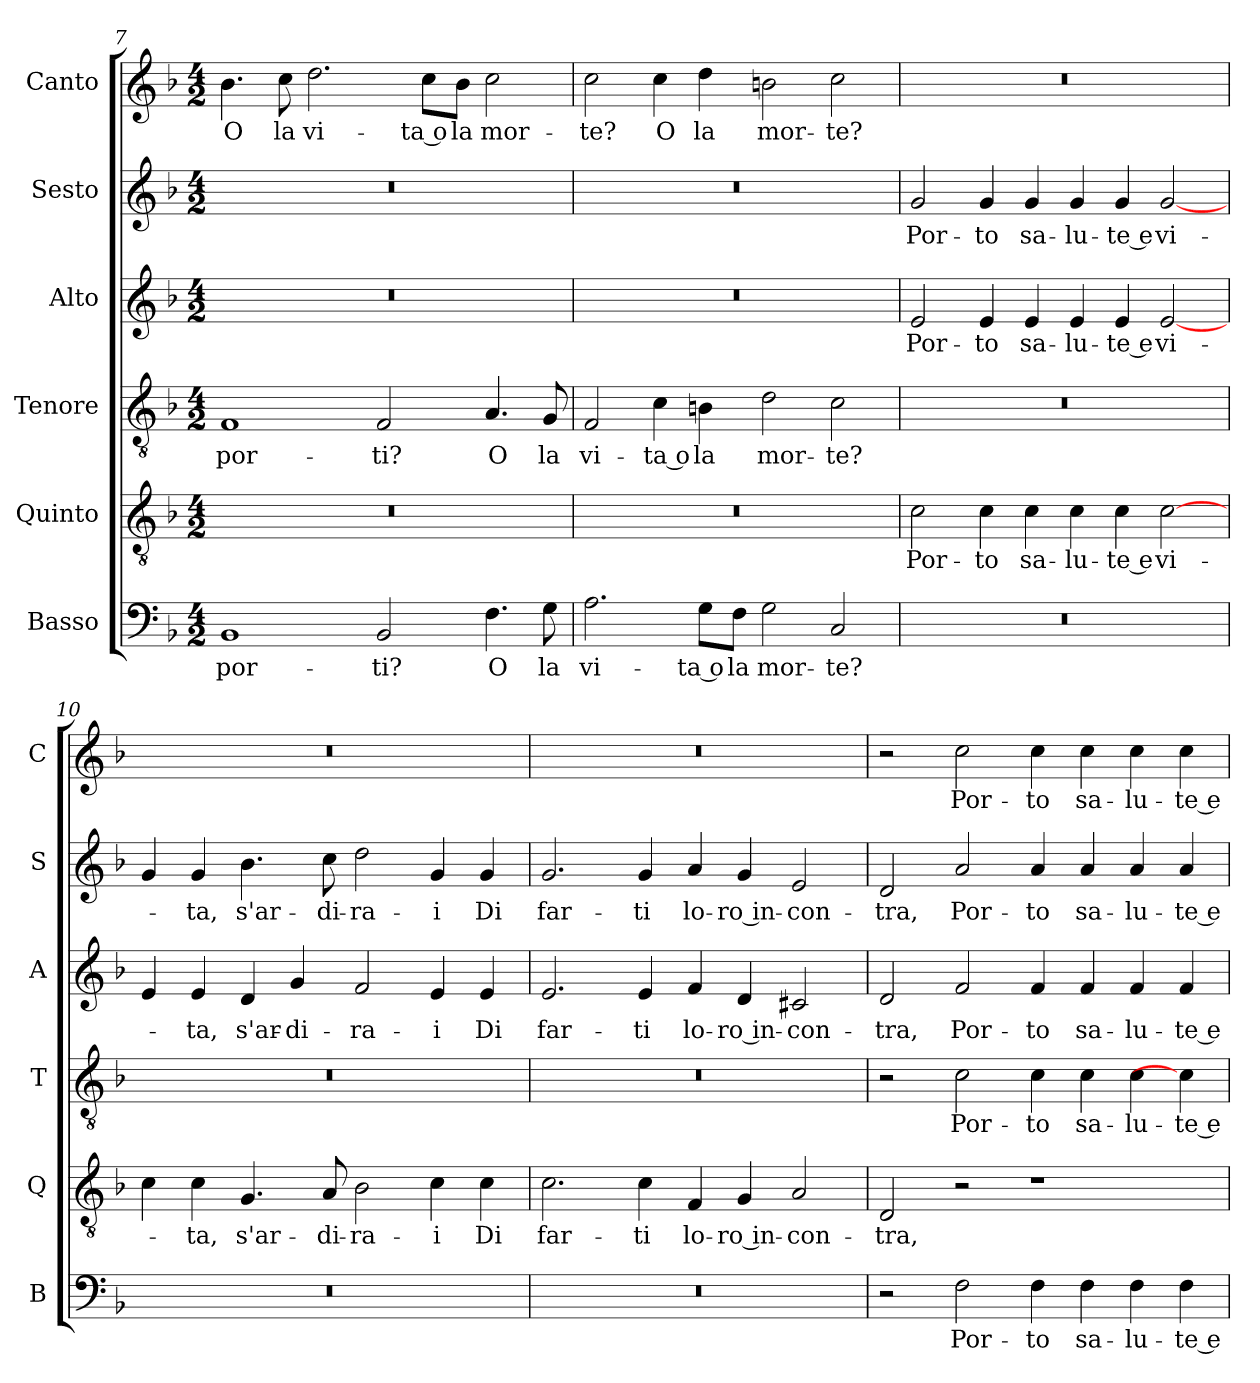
**kern	**text	**kern	**text	**kern	**text	**kern	**text	**kern	**text	**kern	**text
*part6	*part6	*part5	*part5	*part4	*part4	*part3	*part3	*part2	*part2	*part1	*part1
*staff6	*staff6	*staff5	*staff5	*staff4	*staff4	*staff3	*staff3	*staff2	*staff2	*staff1	*staff1
*I"Basso	*	*I"Quinto	*	*I"Tenore	*	*I"Alto	*	*I"Sesto	*	*I"Canto	*
*I'B	*	*I'Q	*	*I'T	*	*I'A	*	*I'S	*	*I'C	*
*clefF4	*	*clefGv2	*	*clefGv2	*	*clefG2	*	*clefG2	*	*clefG2	*
*k[b-]	*	*k[b-]	*	*k[b-]	*	*k[b-]	*	*k[b-]	*	*k[b-]	*
*M4/2	*	*M4/2	*	*M4/2	*	*M4/2	*	*M4/2	*	*M4/2	*
=7	=7	=7	=7	=7	=7	=7	=7	=7	=7	=7	=7
1BB-	por-	0r	.	1F	por-	0r	.	0r	.	4.b-	O
.	.	.	.	.	.	.	.	.	.	8cc	la
.	.	.	.	.	.	.	.	.	.	2.dd	vi-
2BB-	-ti?	.	.	2F	-ti?	.	.	.	.	.	.
.	.	.	.	.	.	.	.	.	.	8ccL	-ta o
.	.	.	.	.	.	.	.	.	.	8b-J	la
4.F	O	.	.	4.A	O	.	.	.	.	2cc	mor-
8G	la	.	.	8G	la	.	.	.	.	.	.
=8	=8	=8	=8	=8	=8	=8	=8	=8	=8	=8	=8
2.A	vi-	0r	.	2F	vi-	0r	.	0r	.	2cc	-te?
.	.	.	.	4c	-ta o	.	.	.	.	4cc	O
8GL	-ta o	.	.	4Bn	la	.	.	.	.	4dd	la
8FJ	la	.	.	.	.	.	.	.	.	.	.
2G	mor-	.	.	2d	mor-	.	.	.	.	2bn	mor-
2C	-te?	.	.	2c	-te?	.	.	.	.	2cc	-te?
=9	=9	=9	=9	=9	=9	=9	=9	=9	=9	=9	=9
0r	.	2c	Por-	0r	.	2e	Por-	2g	Por-	0r	.
.	.	4c	-to	.	.	4e	-to	4g	-to	.	.
.	.	4c	sa-	.	.	4e	sa-	4g	sa-	.	.
.	.	4c	-lu-	.	.	4e	-lu-	4g	-lu-	.	.
.	.	4c	-te e	.	.	4e	-te e	4g	-te e	.	.
.	.	[2c	vi-	.	.	[2e	vi-	[2g	vi-	.	.
=10	=10	=10	=10	=10	=10	=10	=10	=10	=10	=10	=10
0r	.	4c	.	0r	.	4e	.	4g	.	0r	.
.	.	4c	-ta,	.	.	4e	-ta,	4g	-ta,	.	.
.	.	4.G	s'ar-	.	.	4d	s'ar-	4.b-	s'ar-	.	.
.	.	.	.	.	.	4g	-di-	.	.	.	.
.	.	8A	-di-	.	.	.	.	8cc	-di-	.	.
.	.	2B-	-ra-	.	.	2f	-ra-	2dd	-ra-	.	.
.	.	4c	-i	.	.	4e	-i	4g	-i	.	.
.	.	4c	Di	.	.	4e	Di	4g	Di	.	.
=11	=11	=11	=11	=11	=11	=11	=11	=11	=11	=11	=11
0r	.	2.c	far-	0r	.	2.e	far-	2.g	far-	0r	.
.	.	4c	-ti	.	.	4e	-ti	4g	-ti	.	.
.	.	4F	lo-	.	.	4f	lo-	4a	lo-	.	.
.	.	4G	-ro in-	.	.	4d	-ro in-	4g	-ro in-	.	.
.	.	2A	-con-	.	.	2c#X	-con-	2e	-con-	.	.
=12	=12	=12	=12	=12	=12	=12	=12	=12	=12	=12	=12
2r	.	2D	-tra,	2r	.	2d	-tra,	2d	-tra,	2r	.
2F	Por-	2r	.	2c	Por-	2f	Por-	2a	Por-	2cc	Por-
4F	-to	1r	.	4c	-to	4f	-to	4a	-to	4cc	-to
4F	sa-	.	.	4c	sa-	4f	sa-	4a	sa-	4cc	sa-
4F	-lu-	.	.	4c	-lu-	4f	-lu-	4a	-lu-	4cc	-lu-
4F	-te e	.	.	4c]	-te e	4f	-te e	4a	-te e	4cc	-te e
=	=	=	=	=	=	=	=	=	=	=	=
*-	*-	*-	*-	*-	*-	*-	*-	*-	*-	*-	*-
